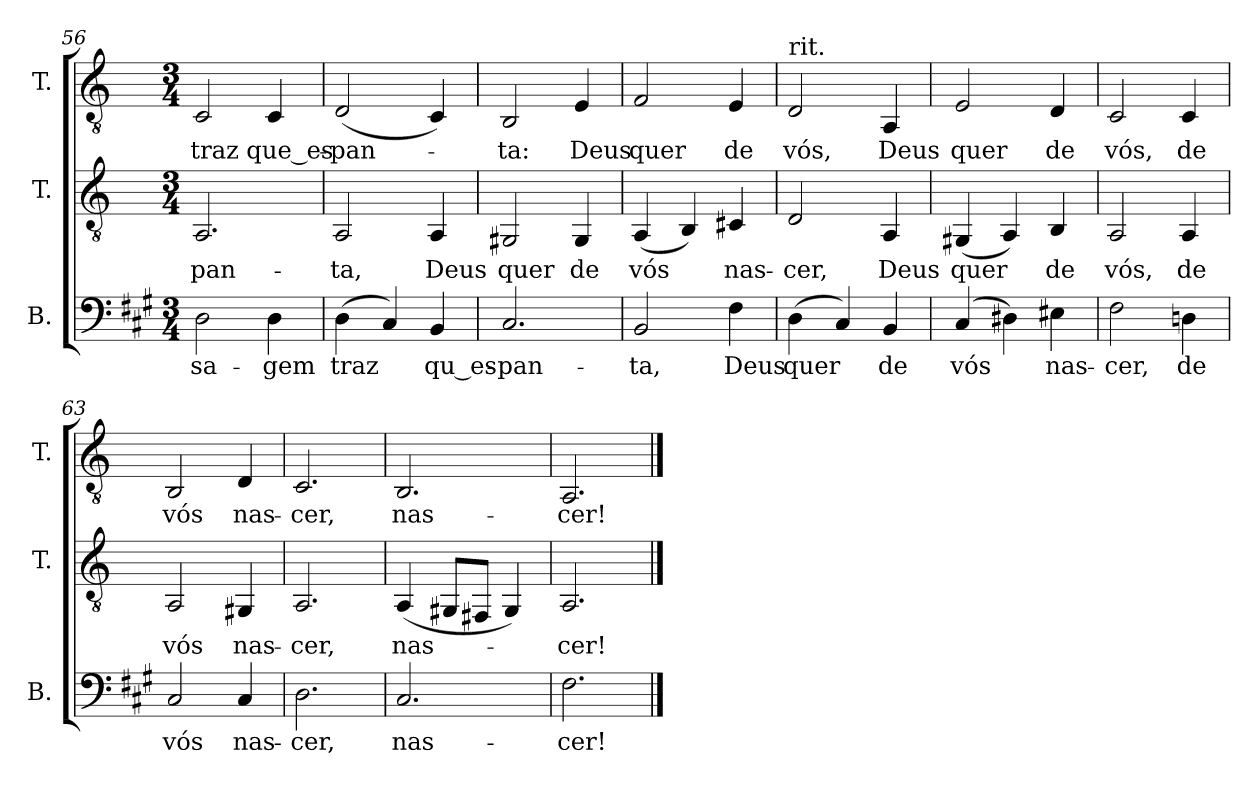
**kern	**text	**kern	**text	**kern	**text
*part3	*part3	*part2	*part2	*part1	*part1
*staff3	*staff3	*staff2	*staff2	*staff1	*staff1
*I"B.	*	*I"T.	*	*I"T.	*
*I'B.	*	*I'T.	*	*I'T.	*
*clefF4	*	*clefGv2	*	*clefGv2	*
*	*	*ITrd2c3	*	*ITrd2c3	*
*k[f#c#g#]	*	*k[f#c#g#]	*	*k[f#c#g#]	*
*f#:	*	*f#:	*	*f#:	*
*M3/4	*	*M3/4	*	*M3/4	*
=56	=56	=56	=56	=56	=56
!	!LO:LY:b:color=#000000	!	!	!	!
!	!	!	!LO:LY:b:color=#000000	!	!
!	!	!	!	!	!LO:LY:b:color=#000000
2Di\	-sa-	2.FF#i/	-pan-	2AAi/	traz
!	!LO:LY:b:color=#000000	!	!	!	!
!	!	!	!	!	!LO:LY:b:color=#000000
4Di\	-gem	.	.	4AAi/	que_es-
=57	=57	=57	=57	=57	=57
!	!LO:LY:b:color=#000000	!	!	!	!
!	!	!	!LO:LY:b:color=#000000	!	!
!	!	!	!	!	!LO:LY:b:color=#000000
(4Di\	traz	2FF#i/	-ta,	(2BBi/	-pan-
4C#i/)	.	.	.	.	.
!	!LO:LY:b:color=#000000	!	!	!	!
!	!	!	!LO:LY:b:color=#000000	!	!
4BBi/	qu_es-	4FF#i/	Deus	4AAi/)	.
=58	=58	=58	=58	=58	=58
!	!LO:LY:b:color=#000000	!	!	!	!
!	!	!	!LO:LY:b:color=#000000	!	!
!	!	!	!	!	!LO:LY:b:color=#000000
2.C#i/	-pan-	2EE#Xi/	quer	2GG#i/	-ta:
!	!	!	!LO:LY:b:color=#000000	!	!
!	!	!	!	!	!LO:LY:b:color=#000000
.	.	4EE#i/	de	4C#i/	Deus
!!LO:LB:g=z
=59	=59	=59	=59	=59	=59
!	!LO:LY:b:color=#000000	!	!	!	!
!	!	!	!LO:LY:b:color=#000000	!	!
!	!	!	!	!	!LO:LY:b:color=#000000
2BBi/	-ta,	(4FF#i/	vós	2Di/	quer
.	.	4GG#i/)	.	.	.
!	!LO:LY:b:color=#000000	!	!	!	!
!	!	!	!LO:LY:b:color=#000000	!	!
!	!	!	!	!	!LO:LY:b:color=#000000
4F#i\	Deus	4AA#Xi/	nas-	4C#i/	de
=60	=60	=60	=60	=60	=60
!	!LO:LY:b:color=#000000	!	!	!	!
!	!	!	!LO:LY:b:color=#000000	!	!
!	!	!	!	!LO:TX:t=rit.	!
!	!	!	!	!	!LO:LY:b:color=#000000
(4Di\	quer	2BBi/	-cer,	2BBi/	vós,
4C#i/)	.	.	.	.	.
!	!LO:LY:b:color=#000000	!	!	!	!
!	!	!	!LO:LY:b:color=#000000	!	!
!	!	!	!	!	!LO:LY:b:color=#000000
4BBi/	de	4FF#i/	Deus	4FF#i/	Deus
=61	=61	=61	=61	=61	=61
!	!LO:LY:b:color=#000000	!	!	!	!
!	!	!	!LO:LY:b:color=#000000	!	!
!	!	!	!	!	!LO:LY:b:color=#000000
(4C#i/	vós	(4EE#Xi/	quer	2C#i/	quer
4D#Xi\)	.	4FF#i/)	.	.	.
!	!LO:LY:b:color=#000000	!	!	!	!
!	!	!	!LO:LY:b:color=#000000	!	!
!	!	!	!	!	!LO:LY:b:color=#000000
4E#Xi\	nas-	4GG#i/	de	4BBi/	de
=62	=62	=62	=62	=62	=62
!	!LO:LY:b:color=#000000	!	!	!	!
!	!	!	!LO:LY:b:color=#000000	!	!
!	!	!	!	!	!LO:LY:b:color=#000000
2F#i\	-cer,	2FF#i/	vós,	2AAi/	vós,
!	!LO:LY:b:color=#000000	!	!	!	!
!	!	!	!LO:LY:b:color=#000000	!	!
!	!	!	!	!	!LO:LY:b:color=#000000
4Dni\	de	4FF#i/	de	4AAi/	de
=63	=63	=63	=63	=63	=63
!	!LO:LY:b:color=#000000	!	!	!	!
!	!	!	!LO:LY:b:color=#000000	!	!
!	!	!	!	!	!LO:LY:b:color=#000000
2C#i/	vós	2FF#i/	vós	2GG#i/	vós
!	!LO:LY:b:color=#000000	!	!	!	!
!	!	!	!LO:LY:b:color=#000000	!	!
!	!	!	!	!	!LO:LY:b:color=#000000
4C#i/	nas-	4EE#Xi/	nas-	4BBi/	nas-
=64	=64	=64	=64	=64	=64
!	!LO:LY:b:color=#000000	!	!	!	!
!	!	!	!LO:LY:b:color=#000000	!	!
!	!	!	!	!	!LO:LY:b:color=#000000
2.Di\	-cer,	2.FF#i/	-cer,	2.AAi/	-cer,
=65	=65	=65	=65	=65	=65
!	!LO:LY:b:color=#000000	!	!	!	!
!	!	!	!LO:LY:b:color=#000000	!	!
!	!	!	!	!	!LO:LY:b:color=#000000
2.C#i/	nas-	(4FF#i/	nas-	2.GG#i/	nas-
.	.	8EE#Xi/L	.	.	.
.	.	8DD#Xi/J	.	.	.
.	.	4EE#i/)	.	.	.
=66	=66	=66	=66	=66	=66
!	!LO:LY:b:color=#000000	!	!	!	!
!	!	!	!LO:LY:b:color=#000000	!	!
!	!	!	!	!	!LO:LY:b:color=#000000
2.F#i\	-cer!	2.FF#i/	-cer!	2.FF#i/	-cer!
==	==	==	==	==	==
*-	*-	*-	*-	*-	*-
